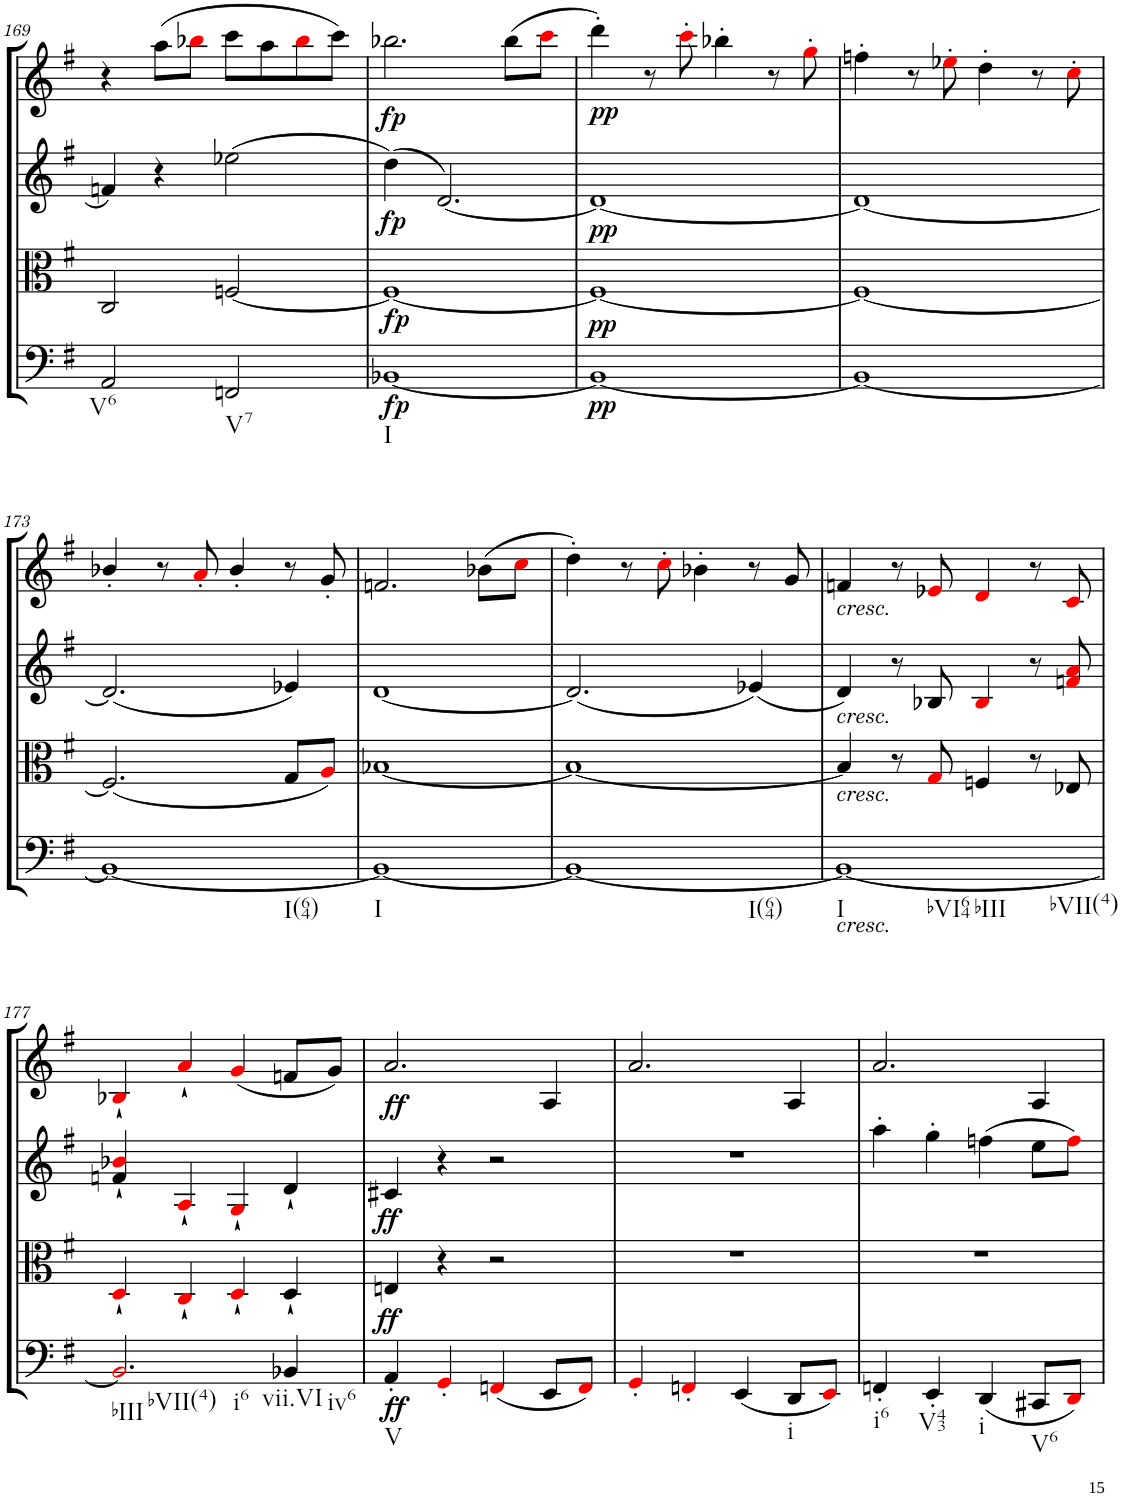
**kern	**dynam	**kern	**dynam	**kern	**dynam	**kern	**dynam
*part4	*part4	*part3	*part3	*part2	*part2	*part1	*part1
*staff4	*staff4	*staff3	*staff3	*staff2	*staff2	*staff1	*staff1
*I"Violoncello.	*	*I"Viola	*	*I"Violin II.	*	*I"Violin I.	*
*I'Vc	*	*I'Vla	*	*I'Vln	*	*I'Vln	*
!!LO:PB:g=z
*clefF4	*	*clefC3	*	*clefG2	*	*clefG2	*
*k[f#]	*	*k[f#]	*	*k[f#]	*	*k[f#]	*
*M2/2	*	*M2/2	*	*M2/2	*	*M2/2	*
*met(c|)	*	*met(c|)	*	*met(c|)	*	*met(c|)	*
=169	=169	=169	=169	=169	=169	=169	=169
!LO:TX:b:t=V6	!	!	!	!	!	!	!
2AA/	.	2C/	.	4fn/	.	4r	.
.	.	.	.	4r	.	(8aa\L	.
.	.	.	.	.	.	8bb-Xi\J	.
!LO:TX:b:t=V7	!	!	!	!	!	!	!
2FFn/	.	[2Fn/	.	(2ee-X\	.	8ccc\L	.
.	.	.	.	.	.	8aa\	.
.	.	.	.	.	.	8bb-i\	.
.	.	.	.	.	.	8ccc\J)	.
=170	=170	=170	=170	=170	=170	=170	=170
!LO:TX:b:t=I	!	!	!	!	!	!	!
!	!LO:DY:b	!	!LO:DY:b	!	!LO:DY:b	!	!LO:DY:b
[1BB-X	fp	1F_	fp	(4dd\)	fp	2.bb-X\	fp
.	.	.	.	[2.d/)	.	.	.
.	.	.	.	.	.	(8bb-\L	.
.	.	.	.	.	.	8ccci\J	.
=171	=171	=171	=171	=171	=171	=171	=171
!	!LO:DY:b	!	!	!	!	!	!
!	!LO:DY:n=1:a	!	!LO:DY:a	!	!LO:DY:a	!	!
1BB-_	pp pp	1F_	pp	1d_	pp	4ddd'\)	.
.	.	.	.	.	.	8r	.
.	.	.	.	.	.	8ccc'i\	.
.	.	.	.	.	.	4bb-X'\	.
.	.	.	.	.	.	8r	.
.	.	.	.	.	.	8gg'i\	.
=172	=172	=172	=172	=172	=172	=172	=172
1BB-_	.	1F_	.	1d_	.	4ffn'\	.
.	.	.	.	.	.	8r	.
.	.	.	.	.	.	8ee-X'i\	.
.	.	.	.	.	.	4dd'\	.
.	.	.	.	.	.	8r	.
.	.	.	.	.	.	8cc'i\	.
!!LO:LB:g=z
=173	=173	=173	=173	=173	=173	=173	=173
!LO:TX:b:t=I(64)	!	!	!	!	!	!	!
1BB-_	.	(2.F/]	.	(2.d/]	.	4b-X'/	.
.	.	.	.	.	.	8r	.
.	.	.	.	.	.	8a'i/	.
.	.	.	.	.	.	4b-'/	.
.	.	8G/L	.	4e-X/)	.	8r	.
.	.	8Ai/J)	.	.	.	8g'/	.
=174	=174	=174	=174	=174	=174	=174	=174
!LO:TX:b:t=I	!	!	!	!	!	!	!
1BB-_	.	[1B-X	.	[1d	.	2.fn/	.
.	.	.	.	.	.	(8b-X\L	.
.	.	.	.	.	.	8cci\J	.
=175	=175	=175	=175	=175	=175	=175	=175
!LO:TX:b:t=I(64)	!	!	!	!	!	!	!
1BB-_	.	1B-_	.	(2.d/]	.	4dd'\)	.
.	.	.	.	.	.	8r	.
.	.	.	.	.	.	8cc'i\	.
.	.	.	.	.	.	4b-X'\	.
.	.	.	.	(4e-X/)	.	8r	.
.	.	.	.	.	.	8g/	.
=176	=176	=176	=176	=176	=176	=176	=176
!	!	!	!	!	!	!LO:TX:b:i:t=cresc.	!
!	!	!	!	!LO:TX:b:i:t=cresc.	!	!	!
!	!	!LO:TX:b:i:t=cresc.	!	!	!	!	!
!LO:TX:b:i:t=cresc.	!	!	!	!	!	!	!
!LO:TX:b:t=I	!	!	!	!	!	!	!
!LO:TX:b:t=bVI64	!	!	!	!	!	!	!
!LO:TX:b:t=bIII	!	!	!	!	!	!	!
!LO:TX:b:t=bVII(4)	!	!	!	!	!	!	!
1BB-_	.	4B-/]	.	4d/)	.	4fn/	.
.	.	8r	.	8r	.	8r	.
.	.	8Gi/	.	8B-X/	.	8e-Xi/	.
.	.	4Fn/	.	4B-i/	.	4di/	.
.	.	8r	.	8r	.	8r	.
.	.	8E-X/	.	8fni/ 8ai/	.	8ci/	.
!!LO:LB:g=z
=177	=177	=177	=177	=177	=177	=177	=177
!LO:TX:b:t=bIII	!	!	!	!	!	!	!
!LO:TX:b:t=bVII(4)	!	!	!	!	!	!	!
!LO:TX:b:t=i6	!	!	!	!	!	!	!
2.BB-i/]	.	4D`i/	.	4fn/` 4b-Xi/`	.	4B-X`i/	.
.	.	4C`i/	.	4A`i/	.	4a`i/	.
.	.	4D`i/	.	4G`i/	.	(4gi/	.
!LO:TX:b:t=vii.VI	!	!	!	!	!	!	!
!LO:TX:b:t=iv6	!	!	!	!	!	!	!
4BB-X/	.	4D`/	.	4d`/	.	8fn/L	.
.	.	.	.	.	.	8g/J)	.
=178	=178	=178	=178	=178	=178	=178	=178
!LO:TX:b:t=V	!	!	!	!	!	!	!
!	!LO:DY:b	!	!LO:DY:b	!	!LO:DY:a	!	!
!	!	!	!	!	!LO:DY:n=1:b	!	!
4AA'/	ff	4En/	ff	4c#X/	ff ff	2.a/	.
4GG'i/	.	4r	.	4r	.	.	.
(4FFni/	.	2r	.	2r	.	.	.
8EE/L	.	.	.	.	.	4A/	.
8FFi/J)	.	.	.	.	.	.	.
=179	=179	=179	=179	=179	=179	=179	=179
4GG'i/	.	1r	.	1r	.	2.a/	.
4FFn'i/	.	.	.	.	.	.	.
(4EE/	.	.	.	.	.	.	.
!LO:TX:b:t=i	!	!	!	!	!	!	!
8DD/L	.	.	.	.	.	4A/	.
8EEi/J)	.	.	.	.	.	.	.
=180	=180	=180	=180	=180	=180	=180	=180
!LO:TX:b:t=i6	!	!	!	!	!	!	!
4FFn'/	.	1r	.	4aa'\	.	2.a/	.
!LO:TX:b:t=V43	!	!	!	!	!	!	!
4EE'/	.	.	.	4gg'\	.	.	.
!LO:TX:b:t=i	!	!	!	!	!	!	!
(4DD/	.	.	.	(4ffn\	.	.	.
!LO:TX:b:t=V6	!	!	!	!	!	!	!
8CC#X/L	.	.	.	8ee\L	.	4A/	.
8DDi/J)	.	.	.	8ffi\J)	.	.	.
=	=	=	=	=	=	=	=
*-	*-	*-	*-	*-	*-	*-	*-
